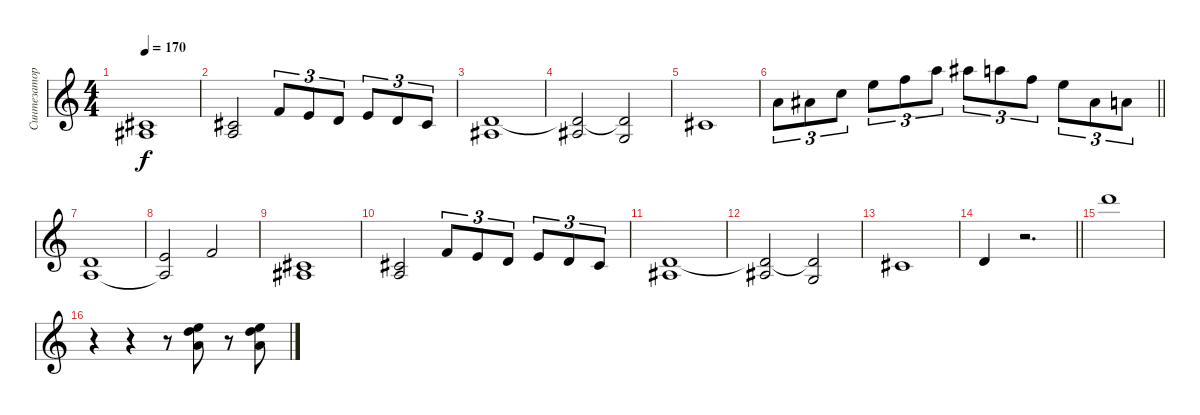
\track ("Синтезатор Rechst " "Синтезатор") {instrument stringensemble1}
\staff {score}
\tuning (E4 B3 G3 D3 A2 E2 B1) {hide}
\ts (4 4)
\tempo 170
\clef g2
\ks c
(6.3 8.4).1{dy f} |
(6.3 7.4).2 10.3.8{tu (3 2)} 9.3.8{tu (3 2)} 7.3.8{tu (3 2)} 9.3.8{tu (3 2)} 7.3.8{tu (3 2)} 6.3.8{tu (3 2)} |
(7.3 8.4).1 |
(7.3{t} 8.4).2 (7.3{t} 5.4).2 |
6.3.1 |
\barLineRight lightlight
14.3.8{tu (3 2)} 15.3.8{tu (3 2)} 17.3.8{tu (3 2)} 17.2.8{tu (3 2)} 18.2.8{tu (3 2)} 17.1.8{tu (3 2)} 18.1.8{tu (3 2)} 17.1.8{tu (3 2)} 18.2.8{tu (3 2)} 17.2.8{tu (3 2)} 15.3.8{tu (3 2)} 14.3.8{tu (3 2)} |
(7.3 7.4).1 |
(9.3 7.4{t}).2 10.3.2 |
(6.3 8.4).1 |
(6.3 7.4).2 10.3.8{tu (3 2)} 9.3.8{tu (3 2)} 7.3.8{tu (3 2)} 9.3.8{tu (3 2)} 7.3.8{tu (3 2)} 6.3.8{tu (3 2)} |
(7.3 8.4).1 |
(7.3{t} 8.4).2 (7.3{t} 5.4).2 |
6.3.1 |
\barLineRight lightlight
7.3.4 r.2{d} |
22.1.1 |
r.4 r.4 r.8 (12.1 15.2 14.3).8 r.8 (12.1 15.2 14.3).8
